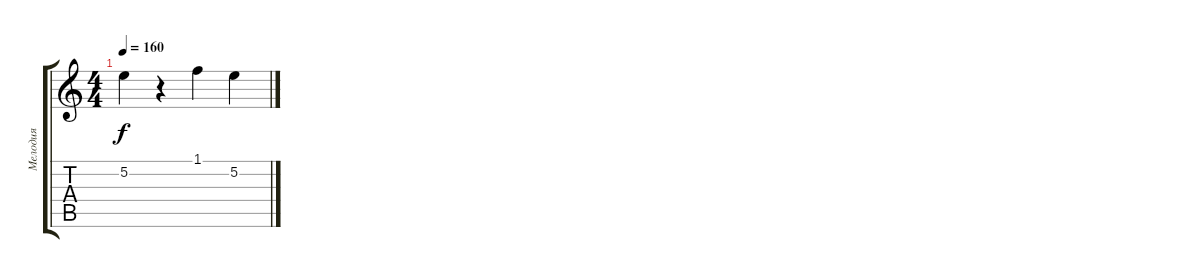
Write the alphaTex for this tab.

\track ("Мелодия" "Мелодия") {instrument acousticguitarnylon}
\staff {score tabs}
\tuning (E4 B3 G3 D3 A2 E2) {hide}
\ts (4 4)
\tempo 160
\clef g2
\ks c
5.2.4{dy f} r.4 1.1.4 5.2.4
